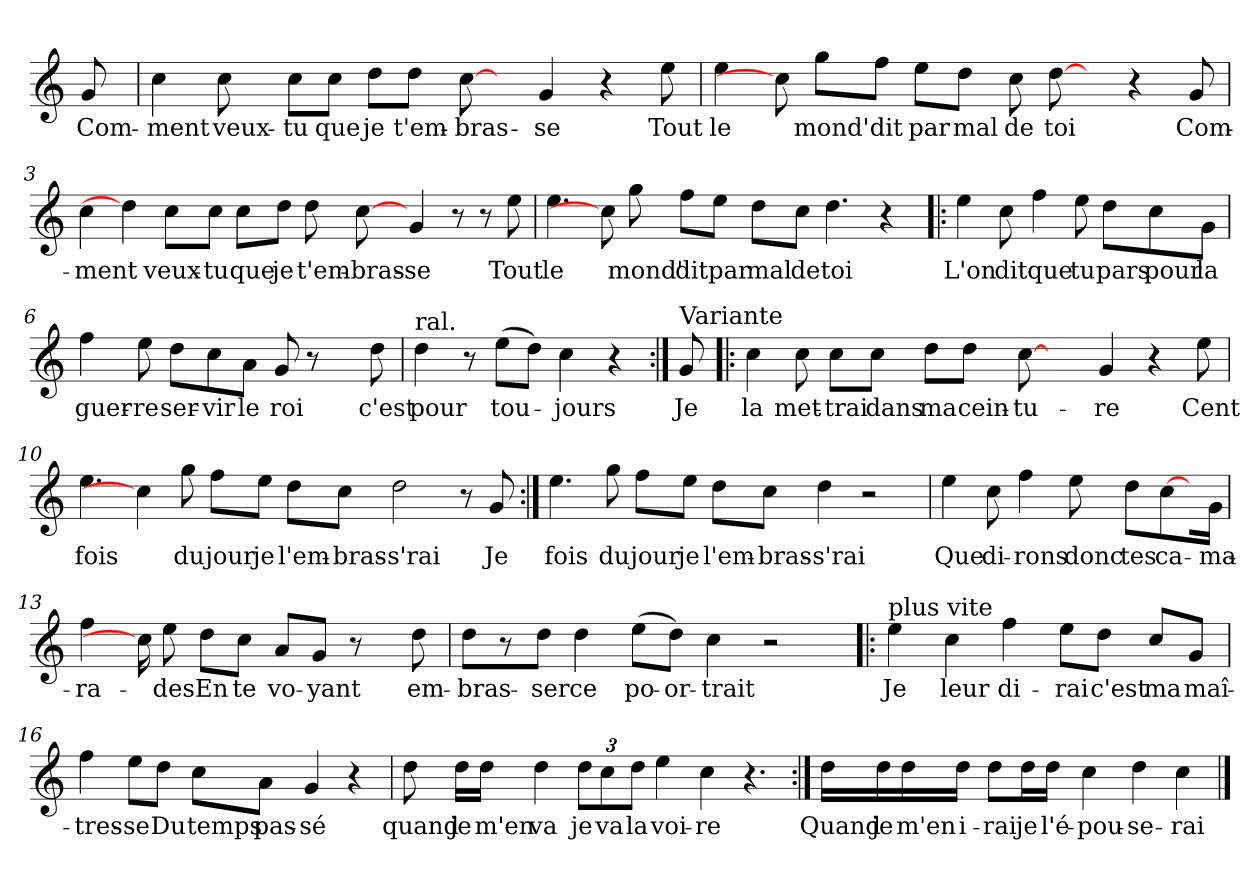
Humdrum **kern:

**kern	**text
*part1	*part1
*staff1	*staff1
*clefG2	*
*k[]	*
*C:	*
=	=
!	!LO:LY:b
8g/	Com-
=1	=1
!	!LO:LY:b
4cc\	-ment
!	!LO:LY:b
8cc\	veux-
!	!LO:LY:b
8cc\L	-tu
!	!LO:LY:b
8cc\J	que
!	!LO:LY:b
8dd\L	je
!	!LO:LY:b
8dd\J	t'em-
!	!LO:LY:b
[8cc\	-bras-
8ryy	.
!	!LO:LY:b
4g/	-se
4r	.
!	!LO:LY:b
8ee\	Tout
=2	=2
!	!LO:LY:b
4ee\	le
8cc\]	.
!	!LO:LY:b
8gg\L	mond'
!	!LO:LY:b
8ff\J	dit
!	!LO:LY:b
8ee\L	par
!	!LO:LY:b
8dd\J	mal
!	!LO:LY:b
8cc\	de
!	!LO:LY:b
[8dd\	toi
8ryy	.
4r	.
!	!LO:LY:b
8g/	Com-
!!LO:LB:g=z
=3	=3
!	!LO:LY:b
4cc\	-ment
4dd\]	.
!	!LO:LY:b
8cc\L	veux-
!	!LO:LY:b
8cc\J	-tu
!	!LO:LY:b
8cc\L	que
!	!LO:LY:b
8dd\J	je
!	!LO:LY:b
8dd\	t'em-
!	!LO:LY:b
[8cc\	-bras-
!	!LO:LY:b
4g/	-se
8r	.
8r	.
!	!LO:LY:b
8ee\	Tout
=4	=4
!	!LO:LY:b
4.ee\	le
8cc\]	.
!	!LO:LY:b
8gg\	mond'
!	!LO:LY:b
8ff\L	dit
!	!LO:LY:b
8ee\J	par
!	!LO:LY:b
8dd\L	mal
!	!LO:LY:b
8cc\J	de
!	!LO:LY:b
4.dd\	toi
4r	.
!!LO:LB:g=z
=5!|:	=5!|:
!	!LO:LY:b
4ee\	L'on
!	!LO:LY:b
8cc\	dit
!	!LO:LY:b
4ff\	que
!	!LO:LY:b
8ee\	tu
!	!LO:LY:b
8dd\L	pars
!	!LO:LY:b
8cc\	pour
!	!LO:LY:b
8g\J	la
=6	=6
!	!LO:LY:b
4ff\	guer-
!	!LO:LY:b
8ee\	-re
!	!LO:LY:b
8dd\L	ser-
!	!LO:LY:b
8cc\	-vir
!	!LO:LY:b
8a\J	le
!	!LO:LY:b
8g/	roi
8r	.
8ryy	.
!	!LO:LY:b
8dd\	c'est
=7	=7
!LO:TX:a:t=ral.	!
!	!LO:LY:b
4dd\	pour
8r	.
!	!LO:LY:b
(>8ee\L	tou-
8dd\J)	.
!	!LO:LY:b
4cc\	-jours
4r	.
!!LO:LB:g=z
=8:|!	=8:|!
!LO:TX:a:t=Variante	!
!	!LO:LY:b
8g/	Je
=9!|:	=9!|:
!	!LO:LY:b
4cc\	la
!	!LO:LY:b
8cc\	met-
!	!LO:LY:b
8cc\L	-trai
!	!LO:LY:b
8cc\J	dans
!	!LO:LY:b
8dd\L	ma
!	!LO:LY:b
8dd\J	cein-
!	!LO:LY:b
[8cc\	-tu-
4ryy	.
!	!LO:LY:b
4g/	-re
4r	.
!	!LO:LY:b
8ee\	Cent
=10	=10
!	!LO:LY:b
4.ee\	fois
4cc\]	.
!	!LO:LY:b
8gg\	du
!	!LO:LY:b
8ff\L	jour
!	!LO:LY:b
8ee\J	je
!	!LO:LY:b
8dd\L	l'em-
!	!LO:LY:b
8cc\J	-bras-
!	!LO:LY:b
2dd\	-s'rai
8r	.
!	!LO:LY:b
8g/	Je
!!LO:LB:g=z
=11:|!	=11:|!
!	!LO:LY:b
4.ee\	fois
!	!LO:LY:b
8gg\	du
!	!LO:LY:b
8ff\L	jour
!	!LO:LY:b
8ee\J	je
!	!LO:LY:b
8dd\L	l'em-
!	!LO:LY:b
8cc\J	-bras-
!	!LO:LY:b
4dd\	-s'rai
2r	.
=12	=12
!	!LO:LY:b
4ee\	Que
!	!LO:LY:b
8cc\	di-
!	!LO:LY:b
4ff\	-rons
!	!LO:LY:b
8ee\	donc
!	!LO:LY:b
8dd\L	tes
!	!LO:LY:b
[8cc\	ca-
16ryy	.
!	!LO:LY:b
16g\Jk	-ma-
=13	=13
!	!LO:LY:b
4ff\	-ra-
16cc\]	.
!	!LO:LY:b
8ee\	-des
!	!LO:LY:b
8dd\L	En
!	!LO:LY:b
8cc\J	te
!	!LO:LY:b
8a/L	vo-
!	!LO:LY:b
8g/J	-yant
8r	.
16ryy	.
!	!LO:LY:b
8dd\	em-
!!LO:LB:g=z
=14	=14
!	!LO:LY:b
8dd\L	-bras-
8r	.
!	!LO:LY:b
8dd\J	-ser
!	!LO:LY:b
4dd\	ce
!	!LO:LY:b
(>8ee\L	po-
!	!LO:LY:b
8dd\J)	-or-
!	!LO:LY:b
4cc\	-trait
2r	.
=15!|:	=15!|:
!LO:TX:a:t=plus vite	!
!	!LO:LY:b
4ee\	Je
!	!LO:LY:b
4cc\	leur
!	!LO:LY:b
4ff\	di-
!	!LO:LY:b
8ee\L	-rai
!	!LO:LY:b
8dd\J	c'est
!	!LO:LY:b
8cc/L	ma
!	!LO:LY:b
8g/J	maî-
=16	=16
!	!LO:LY:b
4ff\	-tres-
!	!LO:LY:b
8ee\L	-se
!	!LO:LY:b
8dd\J	Du
!	!LO:LY:b
8cc\L	temps
!	!LO:LY:b
8a\J	pas-
!	!LO:LY:b
4g/	-sé
4r	.
!!LO:LB:g=z
=17	=17
!	!LO:LY:b
8dd\	quand
!	!LO:LY:b
16dd\LL	je
!	!LO:LY:b
16dd\JJ	m'en
!	!LO:LY:b
4dd\	va
!	!LO:LY:b
12dd\L	je
!	!LO:LY:b
12cc\	va
!	!LO:LY:b
12dd\J	la
!	!LO:LY:b
4ee\	voi-
!	!LO:LY:b
4cc\	-re
4.r	.
=18:|!	=18:|!
!	!LO:LY:b
16dd\LL	Quand
!	!LO:LY:b
16dd\	je
!	!LO:LY:b
16dd\	m'en
!	!LO:LY:b
16dd\JJ	i-
!	!LO:LY:b
8dd\L	-rai
!	!LO:LY:b
16dd\L	je
!	!LO:LY:b
16dd\JJ	l'é-
!	!LO:LY:b
4cc\	-pou-
!	!LO:LY:b
4dd\	-se-
!	!LO:LY:b
4cc\	-rai
==	==
*-	*-
